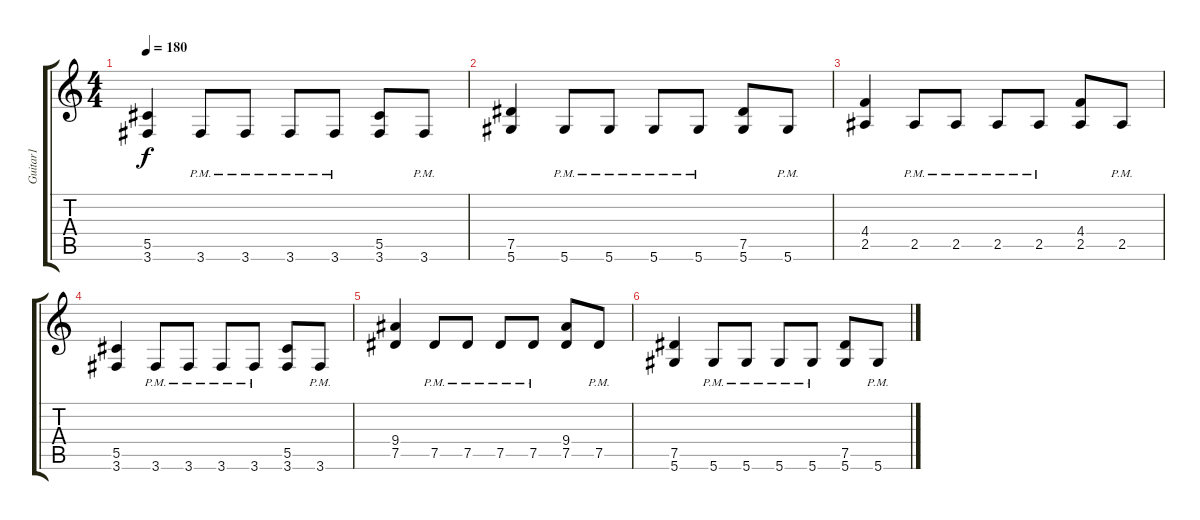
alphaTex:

\track ("Guitar1" "Guitar1") {instrument distortionguitar}
\staff {score tabs}
\tuning (Eb4 Bb3 Gb3 Db3 Ab2 Eb2) {hide}
\ts (4 4)
\tempo 180
\clef g2
\ks c
(5.5 3.6).4{dy f} 3.6{pm}.8 3.6{pm}.8 3.6{pm}.8 3.6{pm}.8 (5.5 3.6).8 3.6{pm}.8 |
(7.5 5.6).4 5.6{pm}.8 5.6{pm}.8 5.6{pm}.8 5.6{pm}.8 (7.5 5.6).8 5.6{pm}.8 |
(4.4 2.5).4 2.5{pm}.8 2.5{pm}.8 2.5{pm}.8 2.5{pm}.8 (4.4 2.5).8 2.5{pm}.8 |
(5.5 3.6).4 3.6{pm}.8 3.6{pm}.8 3.6{pm}.8 3.6{pm}.8 (5.5 3.6).8 3.6{pm}.8 |
(9.4 7.5).4 7.5{pm}.8 7.5{pm}.8 7.5{pm}.8 7.5{pm}.8 (9.4 7.5).8 7.5{pm}.8 |
(7.5 5.6).4 5.6{pm}.8 5.6{pm}.8 5.6{pm}.8 5.6{pm}.8 (7.5 5.6).8 5.6{pm}.8
